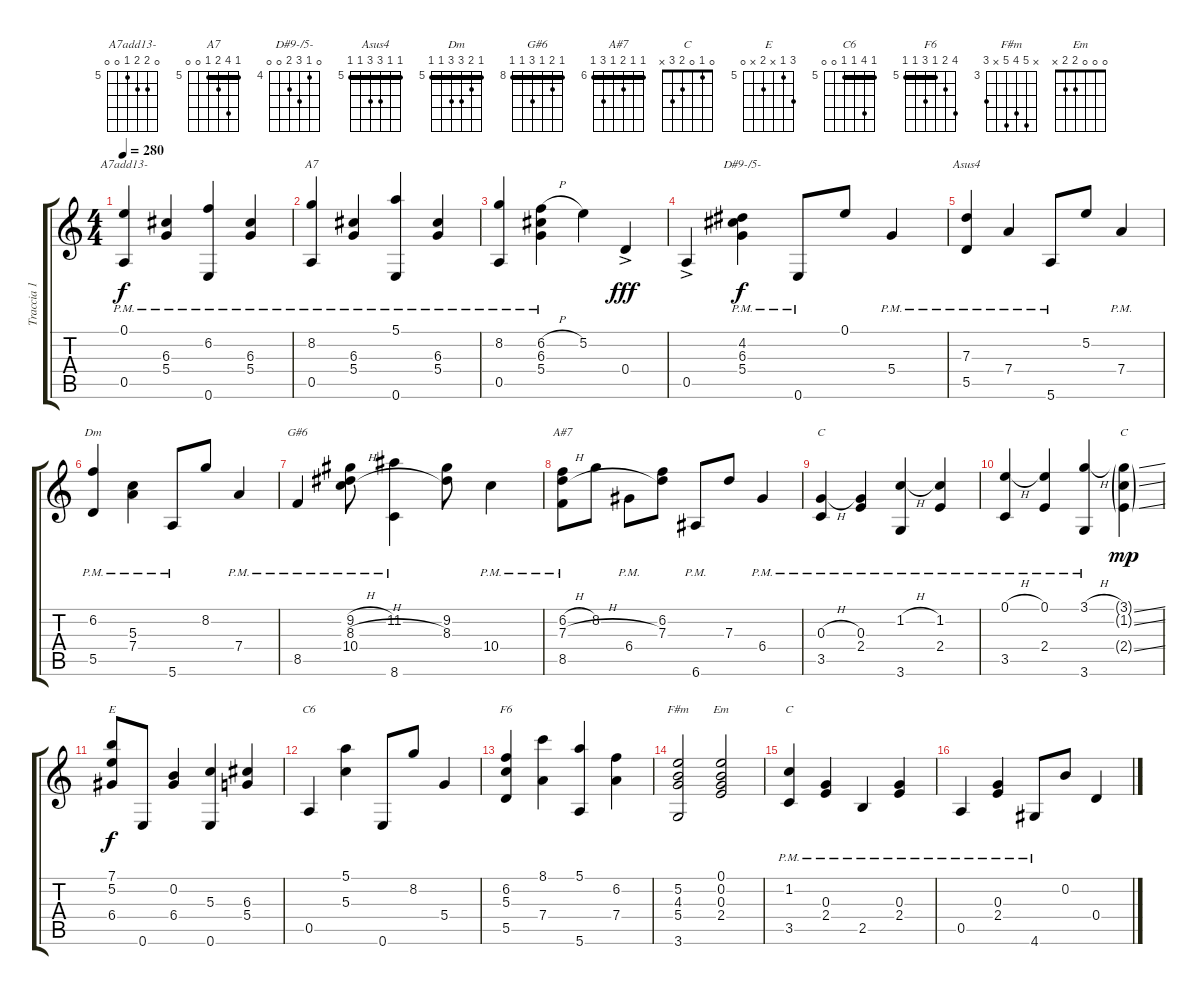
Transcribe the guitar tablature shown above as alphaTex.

\track ("Traccia 1" "Traccia 1") {instrument acousticguitarnylon}
\staff {score tabs}
\tuning (E4 B3 G3 D3 A2 E2) {hide}
\chord ("A7add13-" 0 6 6 5 0 0) {firstfret 5}
\chord ("A7" 5 8 6 5 0 0) {firstfret 5 barre 5}
\chord ("D#9-/5-" 0 4 6 5 0 0) {firstfret 4}
\chord ("Asus4" 5 5 7 7 5 5) {firstfret 5 barre 5}
\chord ("Dm" 5 6 7 7 5 5) {firstfret 5 barre 5}
\chord ("G#6" 8 9 8 10 8 8) {firstfret 8 barre 8}
\chord ("A#7" 6 6 7 6 8 6) {firstfret 6 barre 6}
\chord ("C" 0 1 0 2 3 3)
\chord ("C" 3 1 x 2 x x)
\chord ("E" 7 5 x 6 x 0) {firstfret 5}
\chord ("C6" 5 8 5 5 0 0) {firstfret 5 barre 5}
\chord ("F6" 8 6 5 7 5 5) {firstfret 5 barre 5}
\chord ("F#m" x 7 6 7 x 5) {firstfret 3}
\chord ("Em" 0 0 0 2 2 x)
\chord ("C" 0 1 0 2 3 x)
\ts (4 4)
\tempo 280
\clef g2
\ks c
(0.1 0.5{pm}).4{ch "A7add13-" dy f instrument acousticguitarnylon} (6.3{pm} 5.4{pm}).4 (6.2 0.6{pm}).4 (6.3{pm} 5.4{pm}).4 |
(8.2 0.5{pm}).4{ch "A7"} (6.3{pm} 5.4{pm}).4 (5.1 0.6{pm}).4 (6.3{pm} 5.4{pm}).4 |
(8.2 0.5{pm}).4 (6.2{h} 6.3{pm} 5.4{pm}).4 5.2.4 0.4{ac}.4{dy fff} |
0.5{ac}.4 (4.2 6.3 5.4{pm}).4{ch "D#9-/5-" dy f} 0.6{pm}.8 0.1.8 5.4{pm}.4 |
(7.3 5.5{pm}).4{ch "Asus4"} 7.4{pm}.4 5.6{pm}.8 5.2.8 7.4{pm}.4 |
(6.2 5.5{pm}).4{ch "Dm"} (5.3 7.4{pm}).4 5.6{pm}.8 8.2.8 7.4{pm}.4 |
8.5{pm}.4{ch "G#6"} (9.2{h} 8.3{h} 10.4{pm}).8 (11.2 8.6{pm}).4 (9.2 8.3).8 10.4{pm}.4 |
(6.2{h} 7.3{h} 8.5{pm}).8{ch "A#7"} 8.2.8 6.4{pm}.8 (6.2 7.3).8 6.6{pm}.8 7.3.8 6.4{pm}.4 |
(0.3{h} 3.5{pm}).4{ch "C"} (0.3 2.4{pm}).4 (1.2{h} 3.6{pm}).4 (1.2 2.4{pm}).4 |
(0.1{h} 3.5{pm}).4 (0.1 2.4{pm}).4 (3.1{h} 3.6{pm}).4 (3.1{ss g} 1.2{ss g} 2.4{ss g}).4{ch "C" dy mp} |
(7.1 5.2 6.4).8{ch "E" dy f} 0.6.8 (0.2 6.4).4 (5.3 0.6).4 (6.3 5.4).4 |
0.5.4{ch "C6"} (5.1 5.3).4 0.6.8 8.2.8 5.4.4 |
(6.2 5.3 5.5).4{ch "F6"} (8.1 7.4).4 (5.1 5.6).4 (6.2 7.4).4 |
(5.2 4.3 5.4 3.6).2{ch "F#m"} (0.1 0.2 0.3 2.4).2{ch "Em"} |
(1.2 3.5{pm}).4{ch "C"} (0.3{pm} 2.4{pm}).4 2.5{pm}.4 (0.3{pm} 2.4{pm}).4 |
0.5{pm}.4 (0.3{pm} 2.4{pm}).4 4.6{pm}.8 0.2.8 0.4.4
